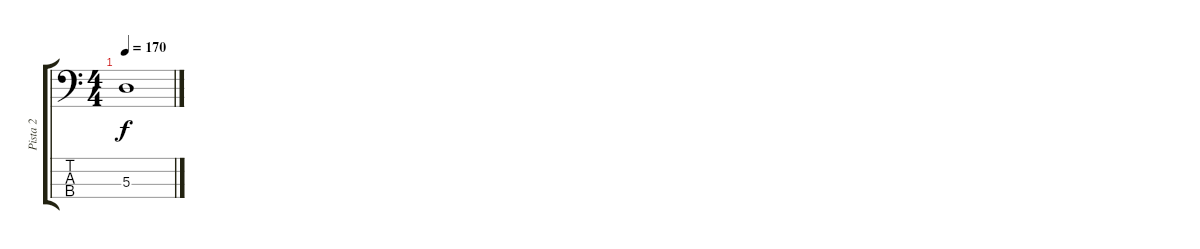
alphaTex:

\track ("Pista 2" "Pista 2") {instrument electricbassfinger}
\staff {score tabs}
\tuning (G2 D2 A1 E1) {hide}
\ts (4 4)
\tempo 170
\clef f4
\ks c
5.3.1{dy f}
